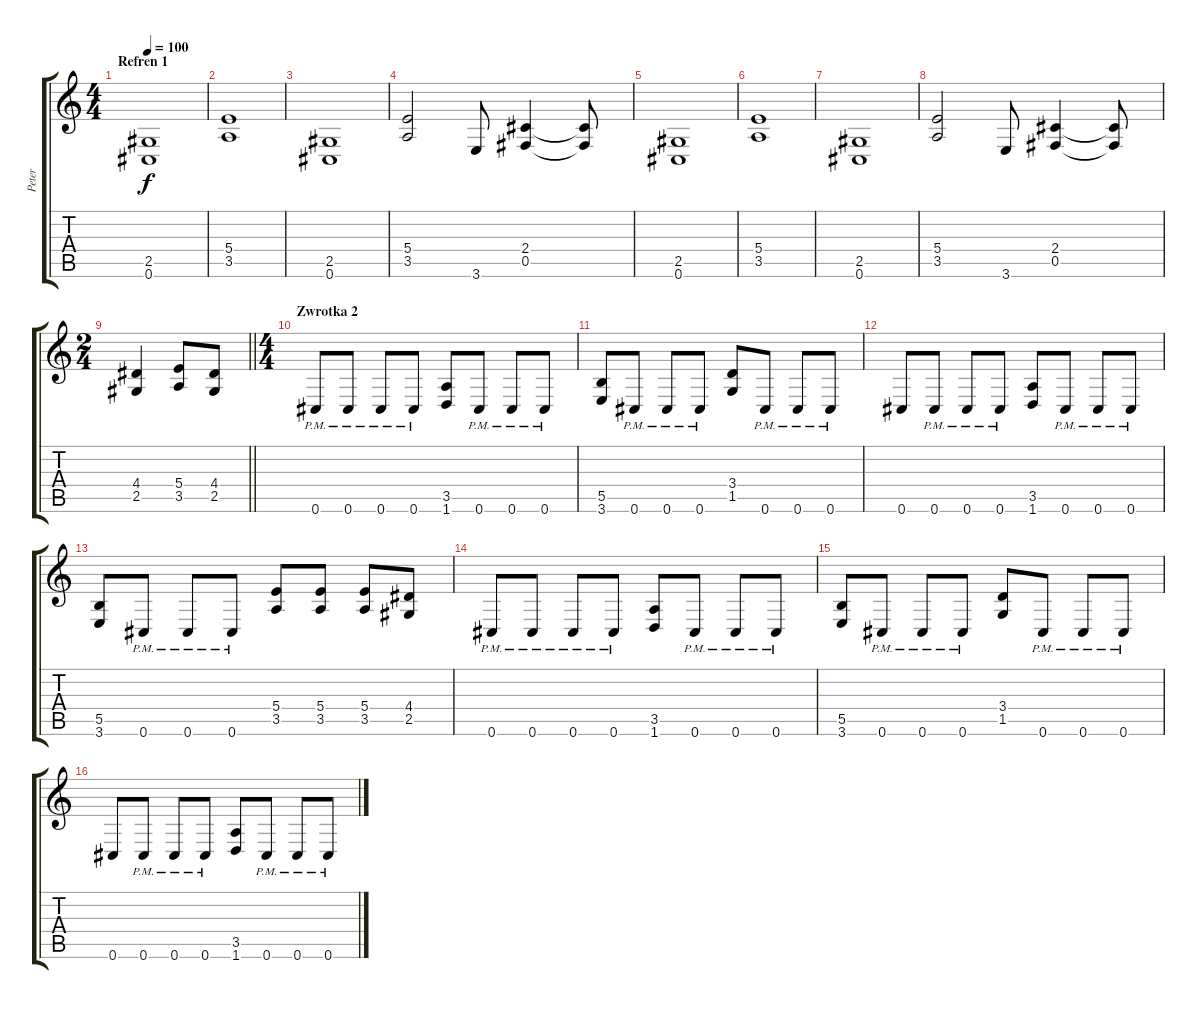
\track ("Peter" "Peter") {instrument distortionguitar}
\staff {score tabs}
\tuning (Db4 Ab3 E3 B2 Gb2 Db2) {hide}
\ts (4 4)
\section ("" "Refren 1")
\tempo 100
\clef g2
\ks c
(2.5 0.6).1{dy f} |
(5.4 3.5).1 |
(2.5 0.6).1 |
(5.4 3.5).2 3.6.8 (2.4 0.5).4 (2.4{t} 0.5{t}).8 |
(2.5 0.6).1 |
(5.4 3.5).1 |
(2.5 0.6).1 |
(5.4 3.5).2 3.6.8 (2.4 0.5).4 (2.4{t} 0.5{t}).8 |
\ts (2 4)
\barLineRight lightlight
(4.4 2.5).4 (5.4 3.5).8 (4.4 2.5).8 |
\ts (4 4)
\section ("" "Zwrotka 2")
0.6{pm}.8 0.6{pm}.8 0.6{pm}.8 0.6{pm}.8 (3.5 1.6).8 0.6{pm}.8 0.6{pm}.8 0.6{pm}.8 |
(5.5 3.6).8 0.6{pm}.8 0.6{pm}.8 0.6{pm}.8 (3.4 1.5).8 0.6{pm}.8 0.6{pm}.8 0.6{pm}.8 |
0.6.8 0.6{pm}.8 0.6{pm}.8 0.6{pm}.8 (3.5 1.6).8 0.6{pm}.8 0.6{pm}.8 0.6{pm}.8 |
(5.5 3.6).8 0.6{pm}.8 0.6{pm}.8 0.6{pm}.8 (5.4 3.5).8 (5.4 3.5).8 (5.4 3.5).8 (4.4 2.5).8 |
0.6{pm}.8 0.6{pm}.8 0.6{pm}.8 0.6{pm}.8 (3.5 1.6).8 0.6{pm}.8 0.6{pm}.8 0.6{pm}.8 |
(5.5 3.6).8 0.6{pm}.8 0.6{pm}.8 0.6{pm}.8 (3.4 1.5).8 0.6{pm}.8 0.6{pm}.8 0.6{pm}.8 |
0.6.8 0.6{pm}.8 0.6{pm}.8 0.6{pm}.8 (3.5 1.6).8 0.6{pm}.8 0.6{pm}.8 0.6{pm}.8
